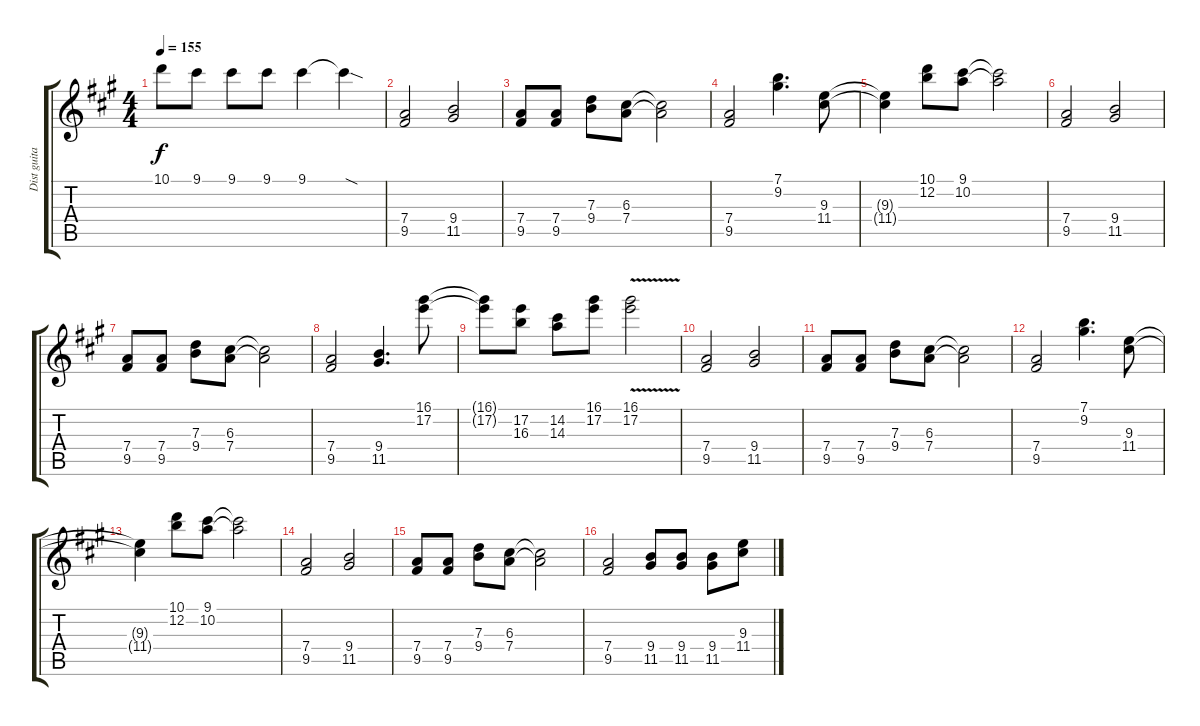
\track ("Dist guitar 1" "Dist guita") {instrument distortionguitar}
\staff {score tabs}
\tuning (E4 B3 G3 D3 A2 E2) {hide}
\ts (4 4)
\tempo 155
\clef g2
\ks a
10.1{t}.8{dy f} 9.1.8 9.1.8 9.1.8 9.1.4 9.1{sod t}.4 |
(7.4 9.5).2 (9.4 11.5).2 |
(7.4 9.5).8 (7.4 9.5).8 (7.3 9.4).8 (6.3 7.4).8 (6.3{t} 7.4{t}).2 |
(7.4 9.5).2 (7.1 9.2).4{d} (9.3 11.4).8 |
(9.3{t} 11.4{t}).4 (10.1 12.2).8 (9.1 10.2).8 (9.1{t} 10.2{t}).2 |
(7.4 9.5).2 (9.4 11.5).2 |
(7.4 9.5).8 (7.4 9.5).8 (7.3 9.4).8 (6.3 7.4).8 (6.3{t} 7.4{t}).2 |
(7.4 9.5).2 (9.4 11.5).4{d} (16.1 17.2).8 |
(16.1{t} 17.2{t}).8 (17.2 16.3).8 (14.2 14.3).8 (16.1 17.2).8 (16.1 17.2{v}).2 |
(7.4 9.5).2 (9.4 11.5).2 |
(7.4 9.5).8 (7.4 9.5).8 (7.3 9.4).8 (6.3 7.4).8 (6.3{t} 7.4{t}).2 |
(7.4 9.5).2 (7.1 9.2).4{d} (9.3 11.4).8 |
(9.3{t} 11.4{t}).4 (10.1 12.2).8 (9.1 10.2).8 (9.1{t} 10.2{t}).2 |
(7.4 9.5).2 (9.4 11.5).2 |
(7.4 9.5).8 (7.4 9.5).8 (7.3 9.4).8 (6.3 7.4).8 (6.3{t} 7.4{t}).2 |
(7.4 9.5).2 (9.4 11.5).8 (9.4 11.5).8 (9.4 11.5).8 (9.3 11.4).8
